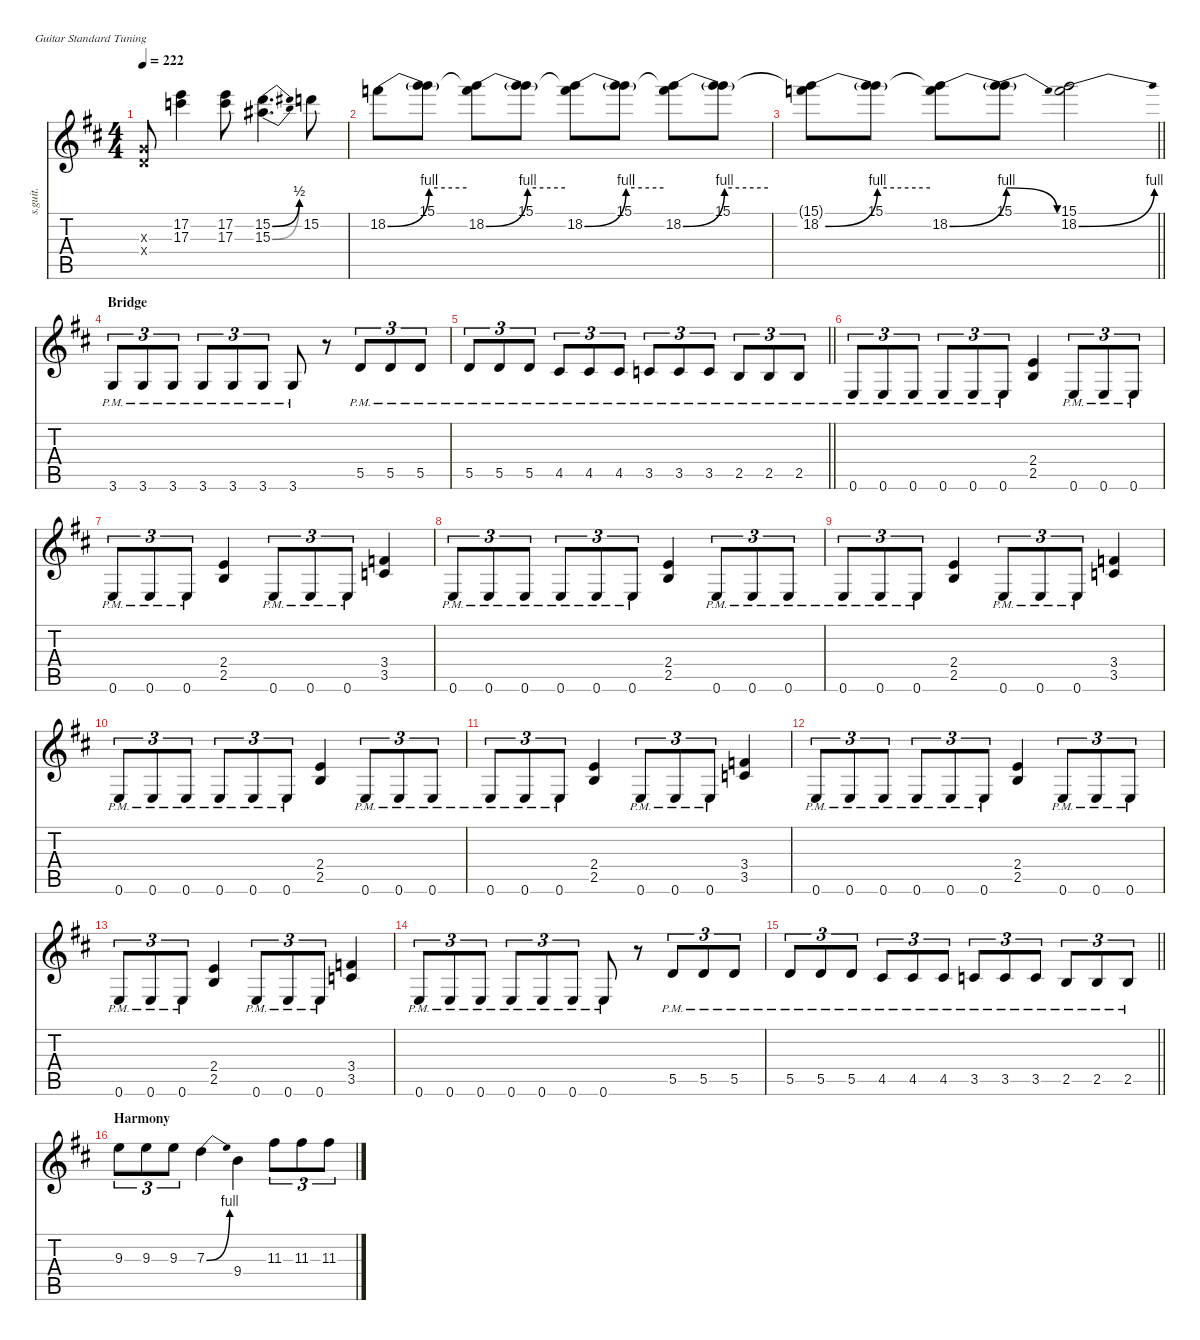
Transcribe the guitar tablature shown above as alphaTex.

\defaultSystemsLayout 4
\hideDynamics
\bracketExtendMode nobrackets
\otherSystemsTrackNameOrientation horizontal
\track ("Guitar 2" "s.guit.") {defaultSystemsLayout 32 instrument electricguitarclean}
\staff {score tabs}
\tuning (E4 B3 G3 D3 A2 E2)
\ts (4 4)
\tempo 222
\clef g2
\ks bminor
(0.3{x acc forcenatural} 0.4{x acc forcenatural}).8{dy fff beam Up} (17.2{acc forcenatural} 17.3{acc forcenatural}).4{beam Down} (17.2{acc forcenatural} 17.3{acc forcenatural}).8{beam Down} (15.2{be (bend 0 0 15 2) acc forcenatural} 15.3{be (bend 0 0 15 2) acc #}).4{d beam Down} 15.2{acc forcenatural}.8{beam Down} |
18.2{be (bend 0 0 60 4) acc forcenatural}.8{beam Down} (15.1{acc forcenatural} 18.2{be (hold 0 4 60 4) t}).8{beam Down} (15.1{t acc forcenatural} 18.2{be (bend 0 0 60 4) acc forcenatural}).8{beam Down} (15.1{acc forcenatural} 18.2{be (hold 0 4 60 4) t}).8{beam Down} (15.1{t acc forcenatural} 18.2{be (bend 0 0 60 4) acc forcenatural}).8{dy f beam Down} (15.1{acc forcenatural} 18.2{be (hold 0 4 60 4) t}).8{dy fff beam Down} (15.1{t acc forcenatural} 18.2{be (bend 0 0 60 4) acc forcenatural}).8{beam Down} (15.1{acc forcenatural} 18.2{be (hold 0 4 60 4) t}).8{beam Down} |
\barLineRight lightlight
(15.1{t acc forcenatural} 18.2{be (bend 0 0 60 4) acc forcenatural}).8{beam Down} (15.1{acc forcenatural} 18.2{be (hold 0 4 60 4) t}).8{beam Down} (15.1{t acc forcenatural} 18.2{be (bend 0 0 60 4) acc forcenatural}).8{beam Down} (15.1{acc forcenatural} 18.2{be (release 0 4 60 0) t}).8{beam Down} (15.1{acc forcenatural} 18.2{be (bend 0 0 15 4) acc forcenatural}).2{dy f beam Down} |
\section ("" "Bridge")
3.6{pm acc forcenatural}.8{tu (3 2) beam Up} 3.6{pm acc forcenatural}.8{tu (3 2) beam Up} 3.6{pm acc forcenatural}.8{tu (3 2) beam Up} 3.6{pm acc forcenatural}.8{tu (3 2) beam Up} 3.6{pm acc forcenatural}.8{tu (3 2) beam Up} 3.6{pm acc forcenatural}.8{tu (3 2) beam Up} 3.6{pm acc forcenatural}.8{beam Up} r.8{beam Up} 5.5{pm acc forcenatural}.8{tu (3 2) beam Up} 5.5{pm acc forcenatural}.8{tu (3 2) beam Up} 5.5{pm acc forcenatural}.8{tu (3 2) beam Up} |
\barLineRight lightlight
5.5{pm acc forcenatural}.8{tu (3 2) beam Up} 5.5{pm acc forcenatural}.8{tu (3 2) beam Up} 5.5{pm acc forcenatural}.8{tu (3 2) beam Up} 4.5{pm acc #}.8{tu (3 2) beam Up} 4.5{pm acc #}.8{tu (3 2) beam Up} 4.5{pm acc #}.8{tu (3 2) beam Up} 3.5{pm acc forcenatural}.8{tu (3 2) beam Up} 3.5{pm acc forcenatural}.8{tu (3 2) beam Up} 3.5{pm acc forcenatural}.8{tu (3 2) beam Up} 2.5{pm acc forcenatural}.8{tu (3 2) beam Up} 2.5{pm acc forcenatural}.8{tu (3 2) beam Up} 2.5{pm acc forcenatural}.8{tu (3 2) beam Up} |
0.6{pm acc forcenatural}.8{tu (3 2) beam Up} 0.6{pm acc forcenatural}.8{tu (3 2) beam Up} 0.6{pm acc forcenatural}.8{tu (3 2) beam Up} 0.6{pm acc forcenatural}.8{tu (3 2) beam Up} 0.6{pm acc forcenatural}.8{tu (3 2) beam Up} 0.6{pm acc forcenatural}.8{tu (3 2) beam Up} (2.4{acc forcenatural} 2.5{acc forcenatural}).4{beam Up} 0.6{pm acc forcenatural}.8{tu (3 2) beam Up} 0.6{pm acc forcenatural}.8{tu (3 2) beam Up} 0.6{pm acc forcenatural}.8{tu (3 2) beam Up} |
0.6{pm acc forcenatural}.8{tu (3 2) beam Up} 0.6{pm acc forcenatural}.8{tu (3 2) beam Up} 0.6{pm acc forcenatural}.8{tu (3 2) beam Up} (2.4{acc forcenatural} 2.5{acc forcenatural}).4{beam Up} 0.6{pm acc forcenatural}.8{tu (3 2) beam Up} 0.6{pm acc forcenatural}.8{tu (3 2) beam Up} 0.6{pm acc forcenatural}.8{tu (3 2) beam Up} (3.4{acc forcenatural} 3.5{acc forcenatural}).4{beam Up} |
0.6{pm acc forcenatural}.8{tu (3 2) beam Up} 0.6{pm acc forcenatural}.8{tu (3 2) beam Up} 0.6{pm acc forcenatural}.8{tu (3 2) beam Up} 0.6{pm acc forcenatural}.8{tu (3 2) beam Up} 0.6{pm acc forcenatural}.8{tu (3 2) beam Up} 0.6{pm acc forcenatural}.8{tu (3 2) beam Up} (2.4{acc forcenatural} 2.5{acc forcenatural}).4{beam Up} 0.6{pm acc forcenatural}.8{tu (3 2) beam Up} 0.6{pm acc forcenatural}.8{tu (3 2) beam Up} 0.6{pm acc forcenatural}.8{tu (3 2) beam Up} |
0.6{pm acc forcenatural}.8{tu (3 2) beam Up} 0.6{pm acc forcenatural}.8{tu (3 2) beam Up} 0.6{pm acc forcenatural}.8{tu (3 2) beam Up} (2.4{acc forcenatural} 2.5{acc forcenatural}).4{beam Up} 0.6{pm acc forcenatural}.8{tu (3 2) beam Up} 0.6{pm acc forcenatural}.8{tu (3 2) beam Up} 0.6{pm acc forcenatural}.8{tu (3 2) beam Up} (3.4{acc forcenatural} 3.5{acc forcenatural}).4{beam Up} |
0.6{pm acc forcenatural}.8{tu (3 2) beam Up} 0.6{pm acc forcenatural}.8{tu (3 2) beam Up} 0.6{pm acc forcenatural}.8{tu (3 2) beam Up} 0.6{pm acc forcenatural}.8{tu (3 2) beam Up} 0.6{pm acc forcenatural}.8{tu (3 2) beam Up} 0.6{pm acc forcenatural}.8{tu (3 2) beam Up} (2.4{acc forcenatural} 2.5{acc forcenatural}).4{beam Up} 0.6{pm acc forcenatural}.8{tu (3 2) beam Up} 0.6{pm acc forcenatural}.8{tu (3 2) beam Up} 0.6{pm acc forcenatural}.8{tu (3 2) beam Up} |
0.6{pm acc forcenatural}.8{tu (3 2) beam Up} 0.6{pm acc forcenatural}.8{tu (3 2) beam Up} 0.6{pm acc forcenatural}.8{tu (3 2) beam Up} (2.4{acc forcenatural} 2.5{acc forcenatural}).4{beam Up} 0.6{pm acc forcenatural}.8{tu (3 2) beam Up} 0.6{pm acc forcenatural}.8{tu (3 2) beam Up} 0.6{pm acc forcenatural}.8{tu (3 2) beam Up} (3.4{acc forcenatural} 3.5{acc forcenatural}).4{beam Up} |
0.6{pm acc forcenatural}.8{tu (3 2) beam Up} 0.6{pm acc forcenatural}.8{tu (3 2) beam Up} 0.6{pm acc forcenatural}.8{tu (3 2) beam Up} 0.6{pm acc forcenatural}.8{tu (3 2) beam Up} 0.6{pm acc forcenatural}.8{tu (3 2) beam Up} 0.6{pm acc forcenatural}.8{tu (3 2) beam Up} (2.4{acc forcenatural} 2.5{acc forcenatural}).4{beam Up} 0.6{pm acc forcenatural}.8{tu (3 2) beam Up} 0.6{pm acc forcenatural}.8{tu (3 2) beam Up} 0.6{pm acc forcenatural}.8{tu (3 2) beam Up} |
0.6{pm acc forcenatural}.8{tu (3 2) beam Up} 0.6{pm acc forcenatural}.8{tu (3 2) beam Up} 0.6{pm acc forcenatural}.8{tu (3 2) beam Up} (2.4{acc forcenatural} 2.5{acc forcenatural}).4{beam Up} 0.6{pm acc forcenatural}.8{tu (3 2) beam Up} 0.6{pm acc forcenatural}.8{tu (3 2) beam Up} 0.6{pm acc forcenatural}.8{tu (3 2) beam Up} (3.4{acc forcenatural} 3.5{acc forcenatural}).4{beam Up} |
0.6{pm acc forcenatural}.8{tu (3 2) beam Up} 0.6{pm acc forcenatural}.8{tu (3 2) beam Up} 0.6{pm acc forcenatural}.8{tu (3 2) beam Up} 0.6{pm acc forcenatural}.8{tu (3 2) beam Up} 0.6{pm acc forcenatural}.8{tu (3 2) beam Up} 0.6{pm acc forcenatural}.8{tu (3 2) beam Up} 0.6{pm acc forcenatural}.8{beam Up} r.8{beam Up} 5.5{pm acc forcenatural}.8{tu (3 2) beam Up} 5.5{pm acc forcenatural}.8{tu (3 2) beam Up} 5.5{pm acc forcenatural}.8{tu (3 2) beam Up} |
\barLineRight lightlight
5.5{pm acc forcenatural}.8{tu (3 2) beam Up} 5.5{pm acc forcenatural}.8{tu (3 2) beam Up} 5.5{pm acc forcenatural}.8{tu (3 2) beam Up} 4.5{pm acc #}.8{tu (3 2) beam Up} 4.5{pm acc #}.8{tu (3 2) beam Up} 4.5{pm acc #}.8{tu (3 2) beam Up} 3.5{pm acc forcenatural}.8{tu (3 2) beam Up} 3.5{pm acc forcenatural}.8{tu (3 2) beam Up} 3.5{pm acc forcenatural}.8{tu (3 2) beam Up} 2.5{pm acc forcenatural}.8{tu (3 2) beam Up} 2.5{pm acc forcenatural}.8{tu (3 2) beam Up} 2.5{pm acc forcenatural}.8{tu (3 2) beam Up} |
\section ("" "Harmony")
9.3{acc forcenatural}.8{tu (3 2) beam Down} 9.3{acc forcenatural}.8{tu (3 2) beam Down} 9.3{acc forcenatural}.8{tu (3 2) beam Down} 7.3{be (bend 0 0 30 4) acc forcenatural}.4{beam Down} 9.4{acc forcenatural}.4{beam Down} 11.3{acc #}.8{tu (3 2) beam Down} 11.3{acc #}.8{tu (3 2) beam Down} 11.3{acc #}.8{tu (3 2) beam Down}
